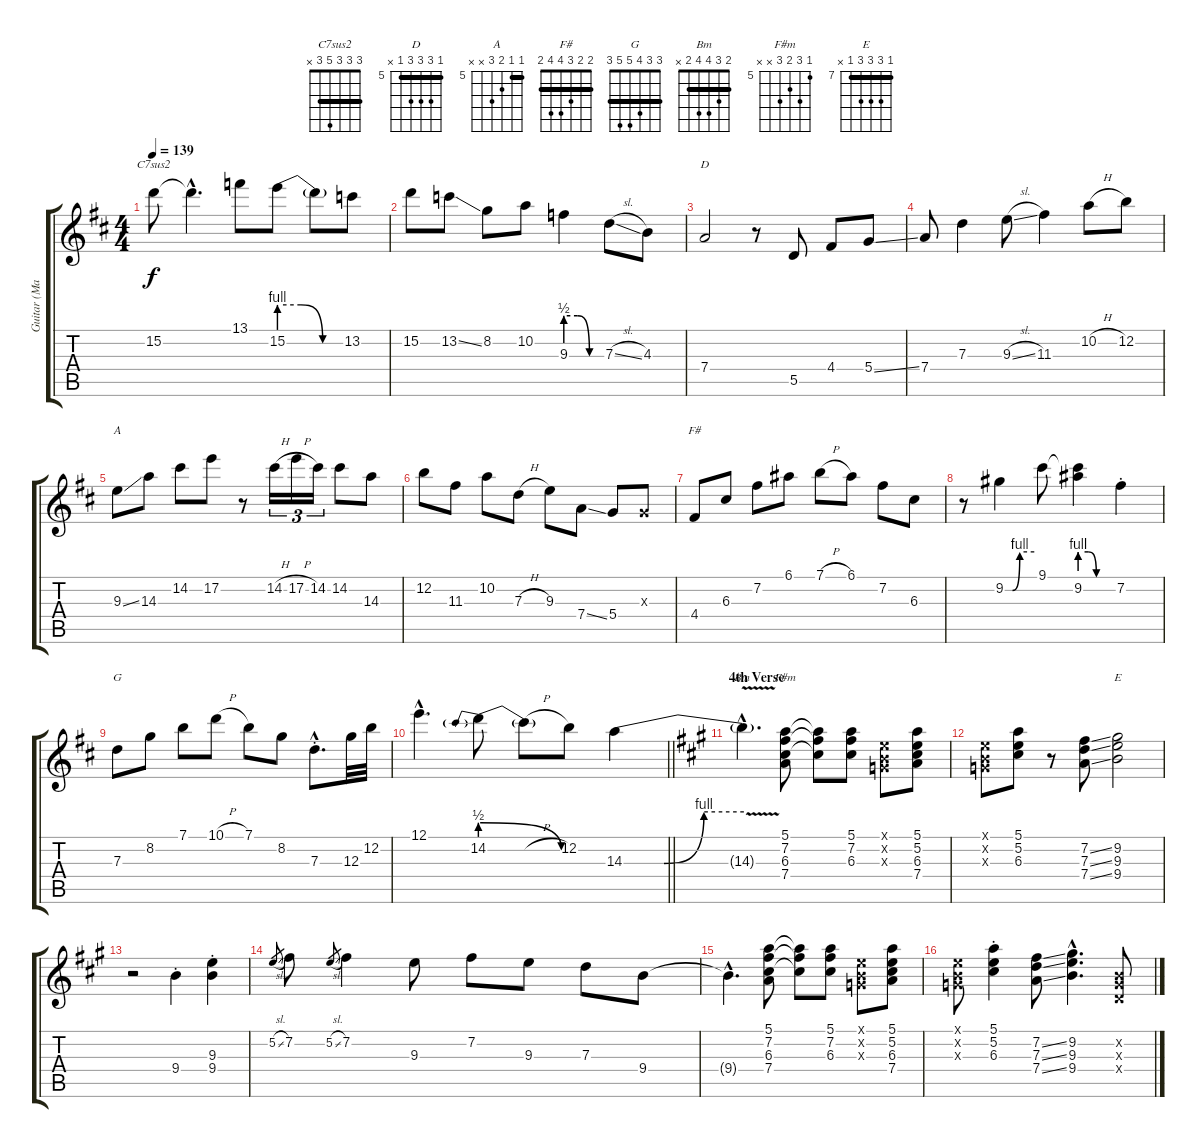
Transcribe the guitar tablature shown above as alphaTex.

\track ("Guitar (Mark)" "Guitar (Ma") {instrument electricguitarclean}
\staff {score tabs}
\tuning (E4 B3 G3 D3 A2 E2) {hide}
\chord ("C7sus2" 3 3 3 5 3 x) {barre 3}
\chord ("D" 5 7 7 7 5 x) {firstfret 5 barre 5}
\chord ("A" 5 5 6 7 x x) {firstfret 5 barre 5}
\chord ("F#" 2 2 3 4 4 2) {barre 2}
\chord ("G" 3 3 4 5 5 3) {barre 3}
\chord ("Bm" 2 3 4 4 2 x) {barre 2}
\chord ("F#m" 5 7 6 7 x x) {firstfret 5}
\chord ("E" 7 9 9 9 7 x) {firstfret 7 barre 7}
\ts (4 4)
\tempo 139
\clef g2
\ks d
15.2{t}.8{ch "C7sus2" dy f} 15.2{hac t}.4{d} 13.1.8 15.2{be (custom 0 4 20 4 40 0 60 0)}.8 15.2{t}.8 13.2.8 |
15.2.8 13.2{ss}.8 8.2.8 10.2.8 9.3{be (custom 0 2 20 2 40 0 60 0)}.4 7.3{sl}.8 4.3.8 |
7.4.2{ch "D"} r.8 5.5.8 4.4.8 5.4{ss}.8 |
7.4.8 7.3.4 9.3{sl}.8 11.3.4 10.2{h}.8 12.2.8 |
9.3{ss}.8{ch "A"} 14.3.8 14.2.8 17.2.8 r.8 14.2{h}.16{tu (3 2)} 17.2{h}.16{tu (3 2)} 14.2.16{tu (3 2)} 14.2.8 14.3.8 |
12.2.8 11.3.8 10.2.8 7.3{h}.8 9.3.8 7.4{ss}.8 5.4.8 0.3{x}.8 |
4.4.8{ch "F#"} 6.3.8 7.2.8 6.1.8 7.1{h}.8 6.1.8 7.2.8 6.3.8 |
r.8 9.2{be (custom 0 0 15 0 30 4 60 4)}.4 9.1.8 (9.1{t} 9.2{be (custom 0 4 15 4 30 0 60 0)}).4 7.2{st}.4 |
7.3.8{ch "G"} 8.2.8 7.1.8 10.1{h}.8 7.1.8 8.2.8 7.3{hac st}.8{d} 12.3.32 12.2.32 |
\barLineRight lightlight
12.1{hac}.4{d} 14.2{be (prebendrelease 0 2 60 0)}.8 14.2{h t}.8 12.2.8 14.3{be (custom 0 0 20 0 40 4 60 4)}.4 |
\section ("" "4th Verse")
\ks a
14.3{v hac t}.4{d ch "Bm"} (5.1 7.2 6.3 7.4).8{ch "F#m"} (5.1{t} 7.2{t} 6.3{t}).8 (5.1 7.2 6.3).8 (0.1{x} 0.2{x} 0.3{x}).8 (5.1 5.2 6.3 7.4).8 |
(0.1{x} 0.2{x} 0.3{x}).8 (5.1 5.2 6.3).8 r.8 (7.2{ss} 7.3{ss} 7.4{ss}).8 (9.2 9.3 9.4).2{ch "E"} |
r.2 9.4{st}.4 (9.3{st} 9.4{st}).4 |
5.2{sl}.8{gr} 7.2.8 5.2{sl}.8{gr} 7.2.4 9.3.8 7.2.8 9.3.8 7.3.8 9.4.8 |
9.4{hac t}.4{d} (5.1 7.2 6.3 7.4).8 (5.1{t} 7.2{t} 6.3{t}).8 (5.1 7.2 6.3).8 (0.1{x} 0.2{x} 0.3{x}).8 (5.1 5.2 6.3 7.4).8 |
(0.1{x} 0.2{x} 0.3{x}).8 (5.1{st} 5.2{st} 6.3{st}).4 (7.2{ss} 7.3{ss} 7.4{ss}).8 (9.2{hac} 9.3{hac} 9.4{hac}).4{d} (0.2{x} 0.3{x} 0.4{x}).8
